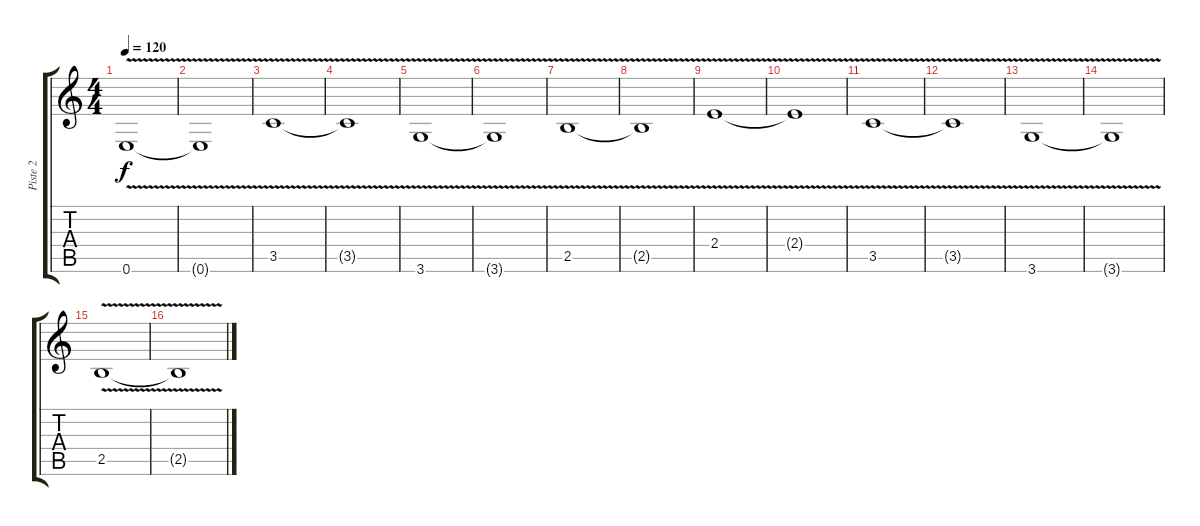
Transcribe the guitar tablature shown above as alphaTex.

\track ("Piste 2" "Piste 2") {instrument electricguitarclean}
\staff {score tabs}
\tuning (E4 B3 G3 D3 A2 E2) {hide}
\ts (4 4)
\tempo 120
\clef g2
\ks c
0.6{v}.1{dy f} |
0.6{t}.1 |
3.5{v}.1 |
3.5{t}.1 |
3.6{v}.1 |
3.6{t}.1 |
2.5{v}.1 |
2.5{t}.1 |
2.4{v}.1 |
2.4{t}.1 |
3.5{v}.1 |
3.5{t}.1 |
3.6{v}.1 |
3.6{t}.1 |
2.5{v}.1 |
2.5{t}.1
